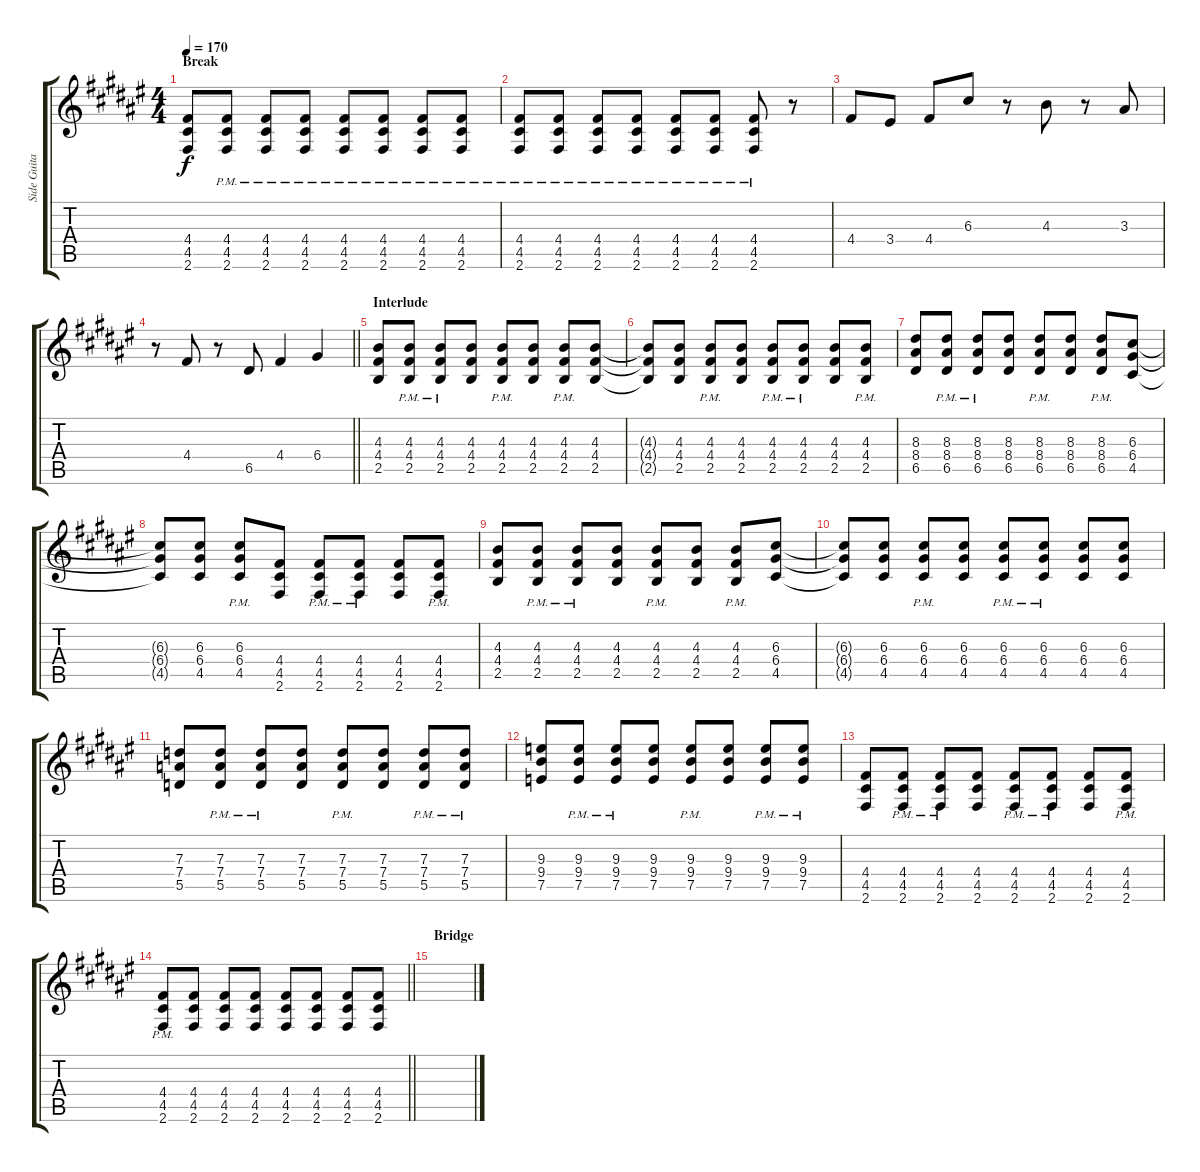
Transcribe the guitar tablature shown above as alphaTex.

\track ("Side Guitar" "Side Guita") {instrument overdrivenguitar}
\staff {score tabs}
\tuning (E4 B3 G3 D3 A2 E2) {hide}
\ts (4 4)
\section ("" "Break")
\tempo 170
\clef g2
\ks f#
(4.4 4.5 2.6).8{dy f} (4.4{pm} 4.5{pm} 2.6{pm}).8 (4.4{pm} 4.5{pm} 2.6{pm}).8 (4.4{pm} 4.5{pm} 2.6{pm}).8 (4.4{pm} 4.5{pm} 2.6{pm}).8 (4.4{pm} 4.5{pm} 2.6{pm}).8 (4.4{pm} 4.5{pm} 2.6{pm}).8 (4.4{pm} 4.5{pm} 2.6{pm}).8 |
(4.4{pm} 4.5{pm} 2.6{pm}).8 (4.4{pm} 4.5{pm} 2.6{pm}).8 (4.4{pm} 4.5{pm} 2.6{pm}).8 (4.4{pm} 4.5{pm} 2.6{pm}).8 (4.4{pm} 4.5{pm} 2.6{pm}).8 (4.4{pm} 4.5{pm} 2.6{pm}).8 (4.4{pm} 4.5{pm} 2.6{pm}).8 r.8 |
4.4.8 3.4.8 4.4.8 6.3.8 r.8 4.3.8 r.8 3.3.8 |
\barLineRight lightlight
r.8 4.4.8 r.8 6.5.8 4.4.4 6.4.4 |
\section ("" "Interlude")
(4.3 4.4 2.5).8 (4.3{pm} 4.4{pm} 2.5{pm}).8 (4.3{pm} 4.4{pm} 2.5{pm}).8 (4.3 4.4 2.5).8 (4.3{pm} 4.4{pm} 2.5{pm}).8 (4.3 4.4 2.5).8 (4.3{pm} 4.4{pm} 2.5{pm}).8 (4.3 4.4 2.5).8 |
(4.3{t} 4.4{t} 2.5{t}).8 (4.3 4.4 2.5).8 (4.3{pm} 4.4{pm} 2.5{pm}).8 (4.3 4.4 2.5).8 (4.3{pm} 4.4{pm} 2.5{pm}).8 (4.3{pm} 4.4{pm} 2.5{pm}).8 (4.3 4.4 2.5).8 (4.3{pm} 4.4{pm} 2.5{pm}).8 |
(8.3 8.4 6.5).8 (8.3{pm} 8.4{pm} 6.5{pm}).8 (8.3{pm} 8.4{pm} 6.5{pm}).8 (8.3 8.4 6.5).8 (8.3{pm} 8.4{pm} 6.5{pm}).8 (8.3 8.4 6.5).8 (8.3{pm} 8.4{pm} 6.5{pm}).8 (6.3 6.4 4.5).8 |
(6.3{t} 6.4{t} 4.5{t}).8 (6.3 6.4 4.5).8 (6.3{pm} 6.4{pm} 4.5{pm}).8 (4.4 4.5 2.6).8 (4.4{pm} 4.5{pm} 2.6{pm}).8 (4.4{pm} 4.5{pm} 2.6{pm}).8 (4.4 4.5 2.6).8 (4.4{pm} 4.5{pm} 2.6{pm}).8 |
(4.3 4.4 2.5).8 (4.3{pm} 4.4{pm} 2.5{pm}).8 (4.3{pm} 4.4{pm} 2.5{pm}).8 (4.3 4.4 2.5).8 (4.3{pm} 4.4{pm} 2.5{pm}).8 (4.3 4.4 2.5).8 (4.3{pm} 4.4{pm} 2.5{pm}).8 (6.3 6.4 4.5).8 |
(6.3{t} 6.4{t} 4.5{t}).8 (6.3 6.4 4.5).8 (6.3{pm} 6.4{pm} 4.5{pm}).8 (6.3 6.4 4.5).8 (6.3{pm} 6.4{pm} 4.5{pm}).8 (6.3{pm} 6.4{pm} 4.5{pm}).8 (6.3 6.4 4.5).8 (6.3 6.4 4.5).8 |
(7.3 7.4 5.5).8 (7.3{pm} 7.4{pm} 5.5{pm}).8 (7.3{pm} 7.4{pm} 5.5{pm}).8 (7.3 7.4 5.5).8 (7.3{pm} 7.4{pm} 5.5{pm}).8 (7.3 7.4 5.5).8 (7.3{pm} 7.4{pm} 5.5{pm}).8 (7.3{pm} 7.4{pm} 5.5{pm}).8 |
(9.3 9.4 7.5).8 (9.3{pm} 9.4{pm} 7.5{pm}).8 (9.3{pm} 9.4{pm} 7.5{pm}).8 (9.3 9.4 7.5).8 (9.3{pm} 9.4{pm} 7.5{pm}).8 (9.3 9.4 7.5).8 (9.3{pm} 9.4{pm} 7.5{pm}).8 (9.3{pm} 9.4{pm} 7.5{pm}).8 |
(4.4 4.5 2.6).8 (4.4{pm} 4.5{pm} 2.6{pm}).8 (4.4{pm} 4.5{pm} 2.6{pm}).8 (4.4 4.5 2.6).8 (4.4{pm} 4.5{pm} 2.6{pm}).8 (4.4{pm} 4.5{pm} 2.6{pm}).8 (4.4 4.5 2.6).8 (4.4{pm} 4.5{pm} 2.6{pm}).8 |
\barLineRight lightlight
(4.4{pm} 4.5{pm} 2.6{pm}).8 (4.4 4.5 2.6).8 (4.4 4.5 2.6).8 (4.4 4.5 2.6).8 (4.4 4.5 2.6).8 (4.4 4.5 2.6).8 (4.4 4.5 2.6).8 (4.4 4.5 2.6).8 |
\section ("" "Bridge")
